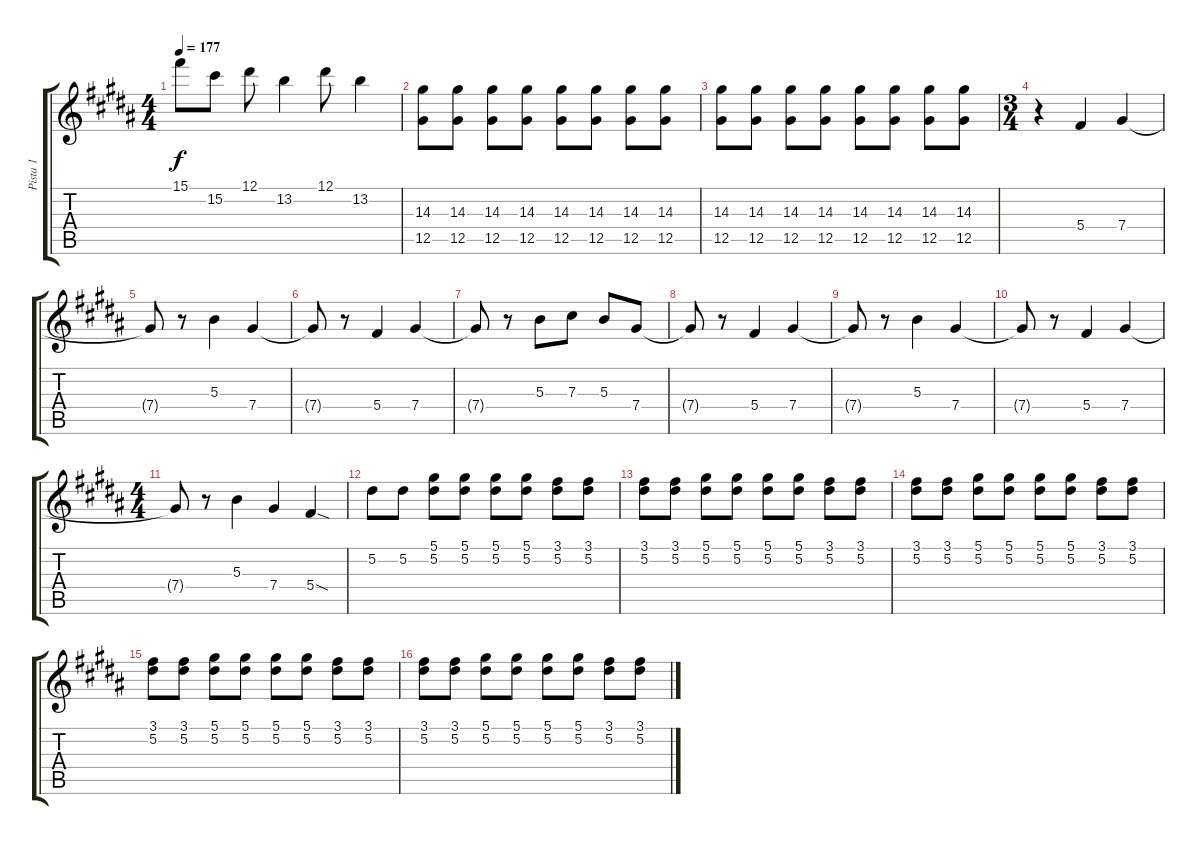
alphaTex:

\track ("Pista 1" "Pista 1") {instrument overdrivenguitar}
\staff {score tabs}
\tuning (Eb4 Bb3 Gb3 Db3 Ab2 Eb2) {hide}
\ts (4 4)
\tempo 177
\clef g2
\ks g#minor
15.1.8{dy f} 15.2.8 12.1.8 13.2.4 12.1.8 13.2.4 |
(14.3 12.5).8{volume 4} (14.3 12.5).8{volume 16} (14.3 12.5).8 (14.3 12.5).8 (14.3 12.5).8 (14.3 12.5).8 (14.3 12.5).8 (14.3 12.5).8 |
(14.3 12.5).8 (14.3 12.5).8 (14.3 12.5).8 (14.3 12.5).8 (14.3 12.5).8 (14.3 12.5).8 (14.3 12.5).8 (14.3 12.5).8 |
\ts (3 4)
r.4 5.4.4 7.4.4 |
7.4{t}.8 r.8 5.3.4 7.4.4 |
7.4{t}.8 r.8 5.4.4 7.4.4 |
7.4{t}.8 r.8 5.3.8 7.3.8 5.3.8 7.4.8 |
7.4{t}.8 r.8 5.4.4 7.4.4 |
7.4{t}.8 r.8 5.3.4 7.4.4 |
7.4{t}.8 r.8 5.4.4 7.4.4 |
\ts (4 4)
7.4{t}.8 r.8 5.3.4 7.4.4 5.4{sod}.4 |
5.2.8{volume 12} 5.2.8 (5.1 5.2).8 (5.1 5.2).8 (5.1 5.2).8 (5.1 5.2).8 (3.1 5.2).8 (3.1 5.2).8 |
(3.1 5.2).8 (3.1 5.2).8 (5.1 5.2).8 (5.1 5.2).8 (5.1 5.2).8 (5.1 5.2).8 (3.1 5.2).8 (3.1 5.2).8 |
(3.1 5.2).8 (3.1 5.2).8 (5.1 5.2).8 (5.1 5.2).8 (5.1 5.2).8 (5.1 5.2).8 (3.1 5.2).8 (3.1 5.2).8 |
(3.1 5.2).8 (3.1 5.2).8 (5.1 5.2).8 (5.1 5.2).8 (5.1 5.2).8 (5.1 5.2).8 (3.1 5.2).8 (3.1 5.2).8 |
(3.1 5.2).8 (3.1 5.2).8 (5.1 5.2).8 (5.1 5.2).8 (5.1 5.2).8 (5.1 5.2).8 (3.1 5.2).8 (3.1 5.2).8
